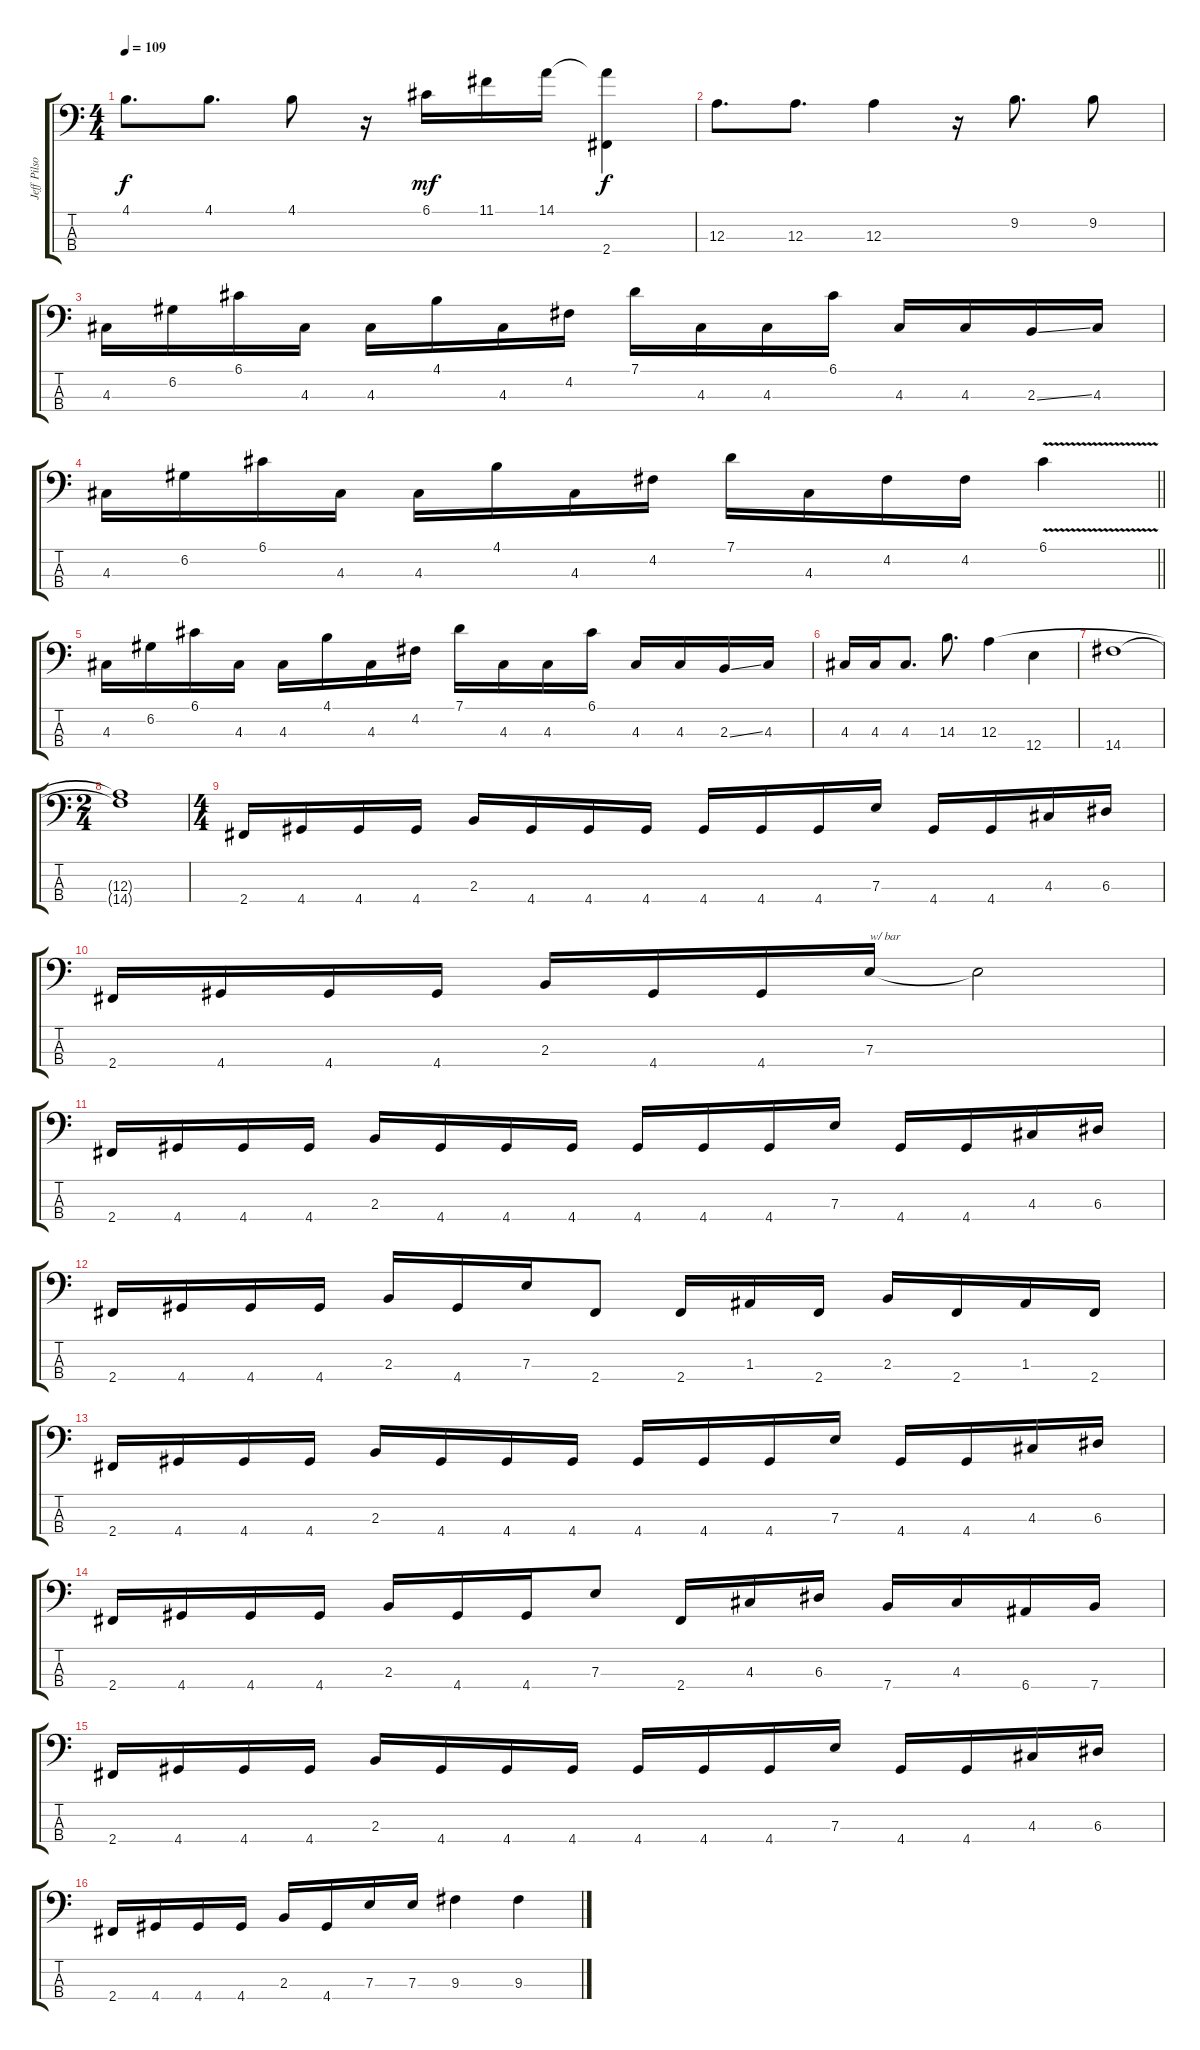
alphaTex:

\track ("Jeff Pilson" "Jeff Pilso") {instrument electricbassfinger}
\staff {score tabs}
\tuning (G2 D2 A1 E1) {hide}
\ts (4 4)
\tempo 109
\clef f4
\ks c
4.1.8{d dy f} 4.1.8{d} 4.1.8 r.16 6.1.16{dy mf} 11.1.16 14.1.16 (14.1{t} 2.4{t}).4{dy f} |
12.3.8{d} 12.3.8{d} 12.3.4 r.16 9.2.8{d} 9.2.8 |
4.3.16 6.2.16 6.1.16 4.3.16 4.3.16 4.1.16 4.3.16 4.2.16 7.1.16 4.3.16 4.3.16 6.1.16 4.3.16 4.3.16 2.3{ss}.16 4.3.16 |
\barLineRight lightlight
4.3.16 6.2.16 6.1.16 4.3.16 4.3.16 4.1.16 4.3.16 4.2.16 7.1.16 4.3.16 4.2.16 4.2.16 6.1{v}.4 |
4.3.16 6.2.16 6.1.16 4.3.16 4.3.16 4.1.16 4.3.16 4.2.16 7.1.16 4.3.16 4.3.16 6.1.16 4.3.16 4.3.16 2.3{ss}.16 4.3.16 |
4.3.16 4.3.16 4.3.8{d} 14.3.8{d} 12.3.4 12.4.4 |
14.4.1 |
\ts (2 4)
(12.3{t} 14.4{t}).1 |
\ts (4 4)
2.4.16 4.4.16 4.4.16 4.4.16 2.3.16 4.4.16 4.4.16 4.4.16 4.4.16 4.4.16 4.4.16 7.3.16 4.4.16 4.4.16 4.3.16 6.3.16 |
2.4.16 4.4.16 4.4.16 4.4.16 2.3.16 4.4.16 4.4.16 7.3.16{txt "w/ bar"} 7.3{t}.2 |
2.4.16 4.4.16 4.4.16 4.4.16 2.3.16 4.4.16 4.4.16 4.4.16 4.4.16 4.4.16 4.4.16 7.3.16 4.4.16 4.4.16 4.3.16 6.3.16 |
2.4.16 4.4.16 4.4.16 4.4.16 2.3.16 4.4.16 7.3.16 2.4.8 2.4.16 1.3.16 2.4.16 2.3.16 2.4.16 1.3.16 2.4.16 |
2.4.16 4.4.16 4.4.16 4.4.16 2.3.16 4.4.16 4.4.16 4.4.16 4.4.16 4.4.16 4.4.16 7.3.16 4.4.16 4.4.16 4.3.16 6.3.16 |
2.4.16 4.4.16 4.4.16 4.4.16 2.3.16 4.4.16 4.4.16 7.3.8 2.4.16 4.3.16 6.3.16 7.4.16 4.3.16 6.4.16 7.4.16 |
2.4.16 4.4.16 4.4.16 4.4.16 2.3.16 4.4.16 4.4.16 4.4.16 4.4.16 4.4.16 4.4.16 7.3.16 4.4.16 4.4.16 4.3.16 6.3.16 |
2.4.16 4.4.16 4.4.16 4.4.16 2.3.16 4.4.16 7.3.16 7.3.16 9.3.4 9.3.4
